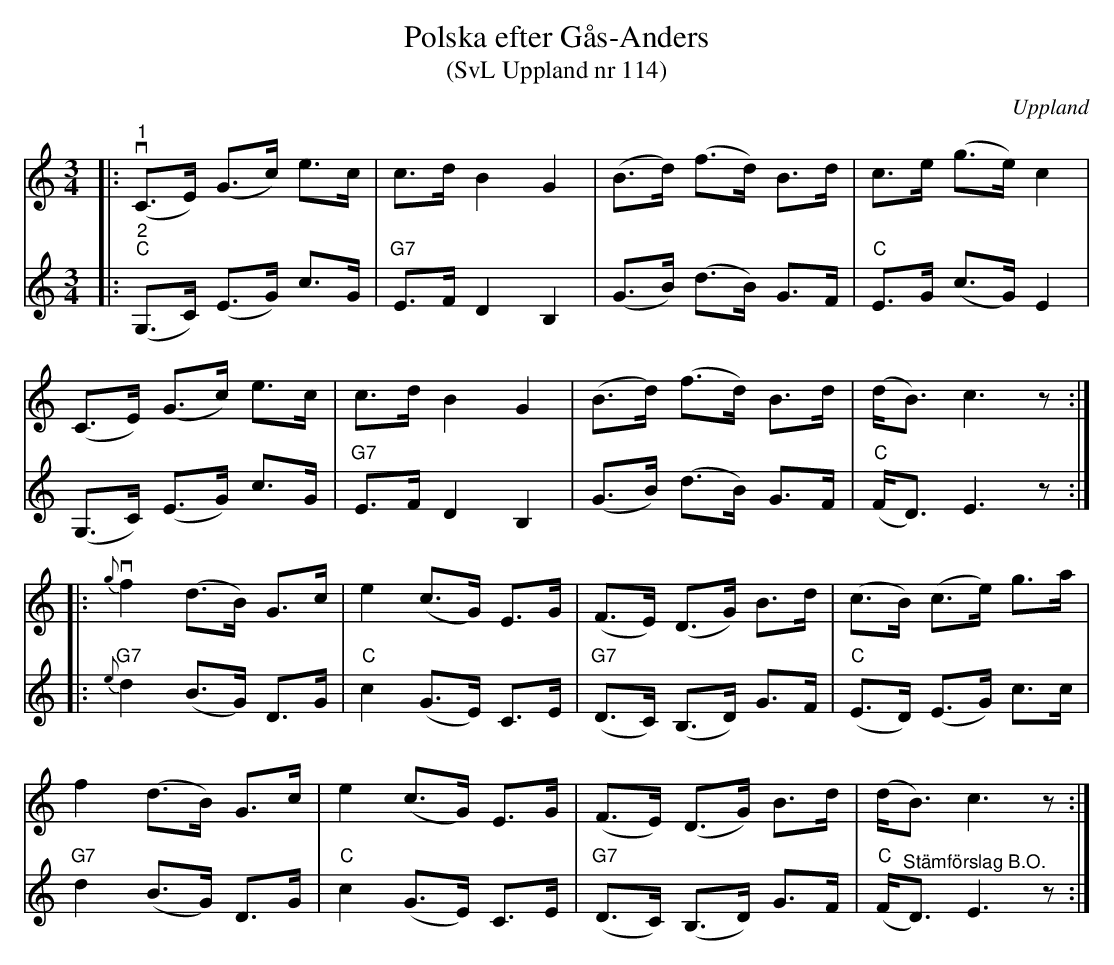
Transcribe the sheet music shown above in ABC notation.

X:1
T:Polska efter Gås-Anders
T:(SvL Uppland nr 114)
O:Uppland
L:1/8
M:3/4
K:C
V:1
|:"^1"v (C>E) (G>c) e>c | c>d B2 G2 | (B>d) (f>d) B>d | c>e (g>e) c2 |
(C>E) (G>c) e>c | c>d B2 G2 | (B>d) (f>d) B>d | (d<B) c3 z ::
v{g} f2 (d>B) G>c | e2 (c>G) E>G | (F>E) (D>G) B>d | (c>B) (c>e) g>a |
 f2 (d>B) G>c | e2 (c>G) E>G | (F>E) (D>G) B>d | (d<B) c3 z :|
V:2
|:"^2""C" (G,>C) (E>G) c>G | "G7" E>F D2 B,2 | (G>B) (d>B) G>F |"C" E>G (c>G) E2 |
(G,>C) (E>G) c>G | "G7" E>F D2 B,2 | (G>B) (d>B) G>F |"C" (F<D) E3 z ::
{e} "G7" d2 (B>G) D>G |"C" c2 (G>E) C>E |"G7" (D>C) (B,>D) G>F | "C" (E>D) (E>G) c>c |
"G7" d2 (B>G) D>G |"C"  c2 (G>E) C>E |"G7" (D>C) (B,>D) G>F |"C" (F"^Stämförslag B.O."<D) E3 z :|
